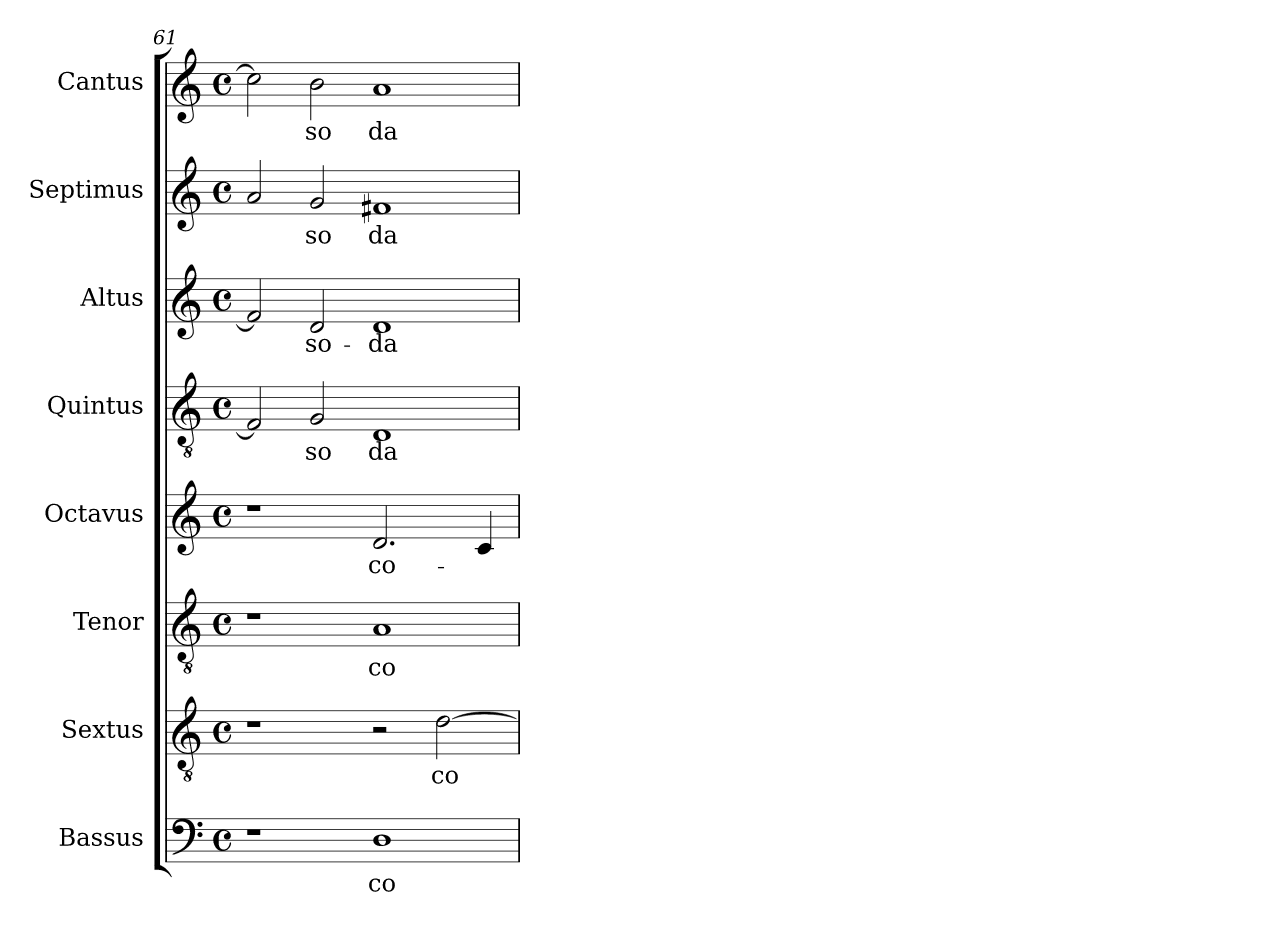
**kern	**text	**kern	**text	**kern	**text	**kern	**text	**kern	**text	**kern	**text	**kern	**text	**kern	**text
*part8	*part8	*part7	*part7	*part6	*part6	*part5	*part5	*part4	*part4	*part3	*part3	*part2	*part2	*part1	*part1
*staff8	*staff8	*staff7	*staff7	*staff6	*staff6	*staff5	*staff5	*staff4	*staff4	*staff3	*staff3	*staff2	*staff2	*staff1	*staff1
*I"Bassus	*	*I"Sextus	*	*I"Tenor	*	*I"Octavus	*	*I"Quintus	*	*I"Altus	*	*I"Septimus	*	*I"Cantus	*
*clefF4	*	*clefGv2	*	*clefGv2	*	*clefG2	*	*clefGv2	*	*clefG2	*	*clefG2	*	*clefG2	*
*	*	*	*	*	*	*	*	*	*	*	*	*k[]	*	*	*
*	*	*	*	*	*	*	*	*	*	*	*	*C:	*	*	*
*M4/4	*	*M4/4	*	*M4/4	*	*M4/4	*	*M4/4	*	*M4/4	*	*M4/4	*	*M4/4	*
*met(c)	*	*met(c)	*	*met(c)	*	*met(c)	*	*met(c)	*	*met(c)	*	*met(c)	*	*met(c)	*
=61	=61	=61	=61	=61	=61	=61	=61	=61	=61	=61	=61	=61	=61	=61	=61
1r	.	1r	.	1r	.	1r	.	2F/]	.	2f/]	.	2a/	.	2cc\]	.
!	!	!	!	!	!	!	!	!	!LO:LY:b:cj	!	!LO:LY:b:cj	!	!LO:LY:b:cj	!	!LO:LY:b:cj
.	.	.	.	.	.	.	.	2G/	so	2d/	so-	2g/	so	2b\	so
!	!LO:LY:b:cj	!	!	!	!LO:LY:b:cj	!	!LO:LY:b:cj	!	!LO:LY:b:cj	!	!LO:LY:b:cj	!	!LO:LY:b:cj	!	!LO:LY:b:cj
1D	co	2r	.	1A	co-	2.d/	co-	1D	da	1d	-da-	1f#X	da	1a	da
!	!	!	!LO:LY:b:cj	!	!	!	!	!	!	!	!	!	!	!	!
.	.	[>2d\	co	.	.	.	.	.	.	.	.	.	.	.	.
.	.	.	.	.	.	4c/	.	.	.	.	.	.	.	.	.
=	=	=	=	=	=	=	=	=	=	=	=	=	=	=	=
*-	*-	*-	*-	*-	*-	*-	*-	*-	*-	*-	*-	*-	*-	*-	*-
